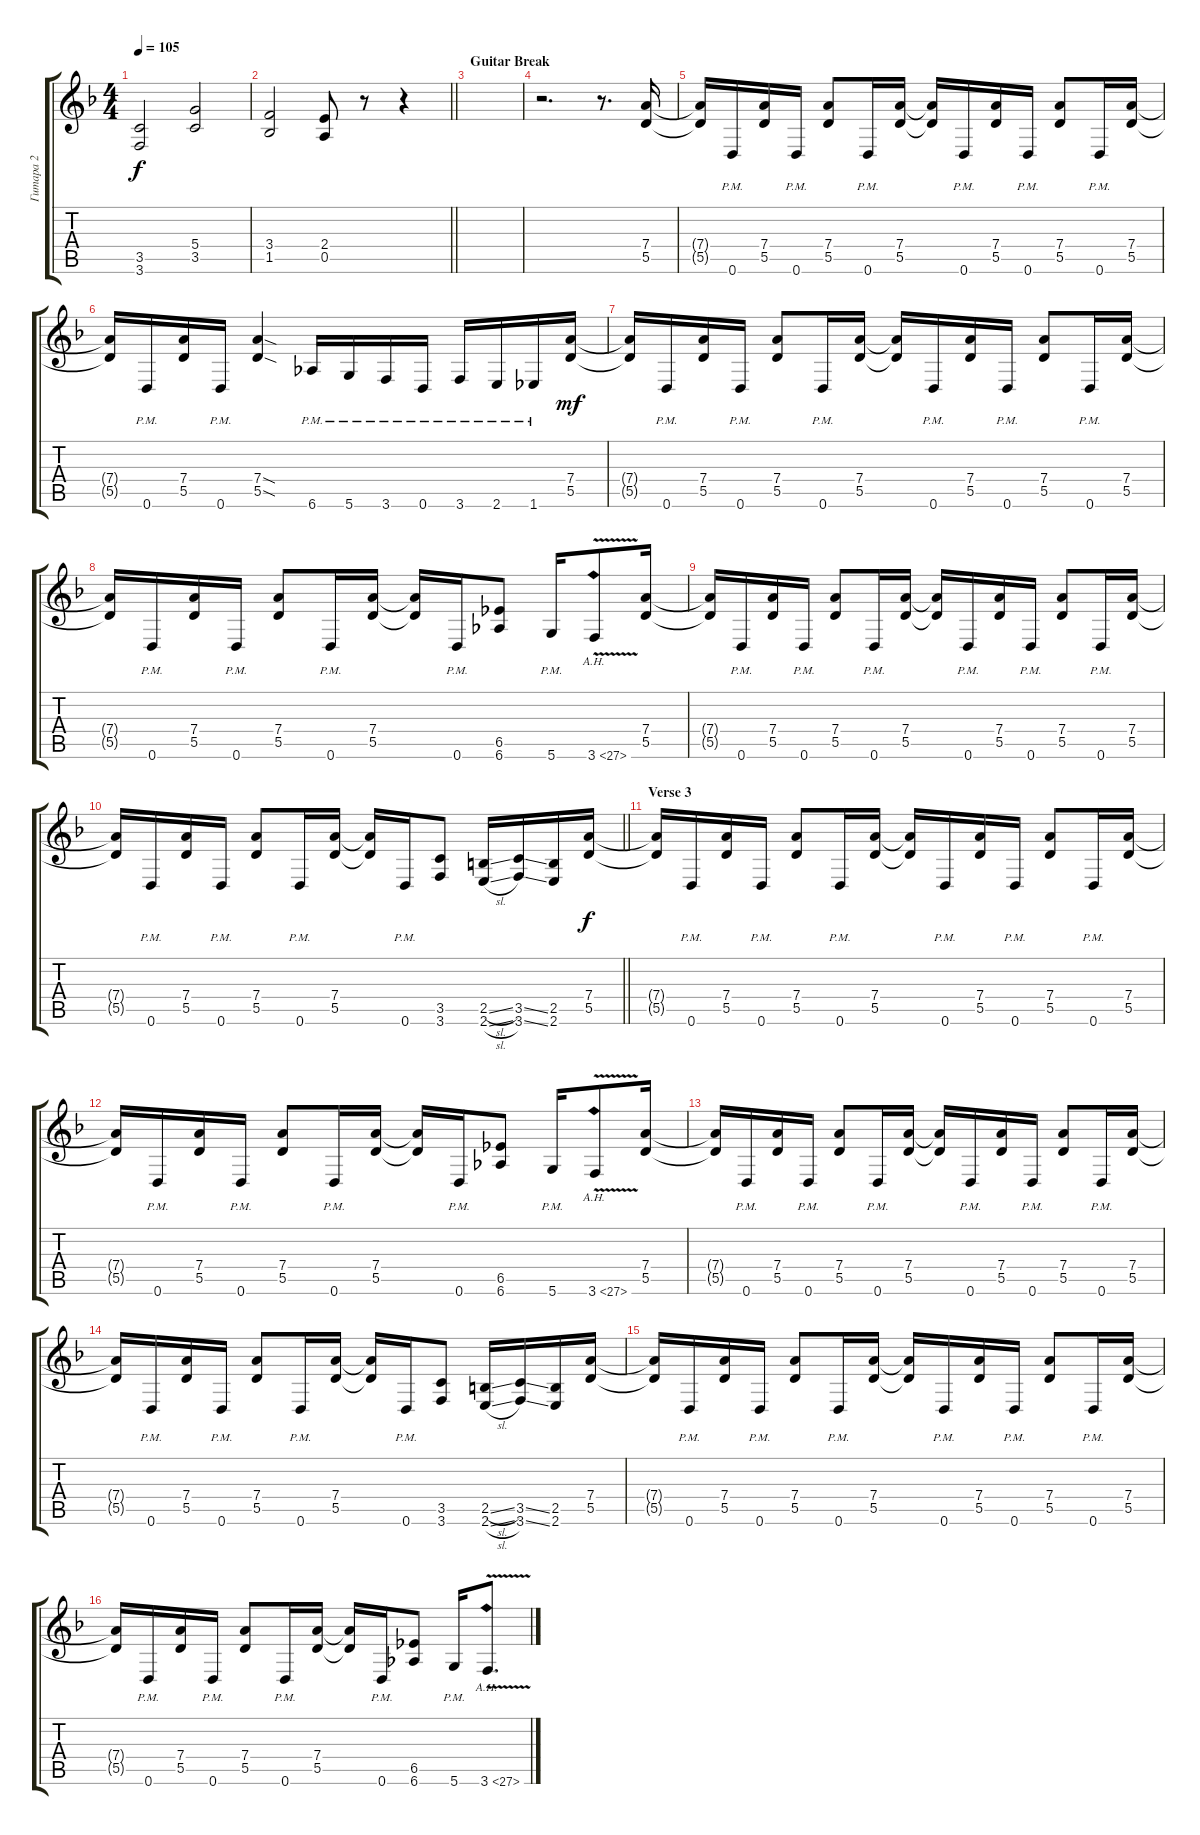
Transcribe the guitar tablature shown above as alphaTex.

\track ("Гитара 2" "Гитара 2") {instrument distortionguitar}
\staff {score tabs}
\tuning (E4 B3 G3 D3 A2 D2) {hide}
\ts (4 4)
\tempo 105
\clef g2
\ks dminor
(3.5 3.6).2{dy f} (5.4 3.5).2 |
\barLineRight lightlight
(3.4 1.5).2 (2.4 0.5).8 r.8 r.4 |
\section ("" "Guitar Break")
|
r.2{d} r.8{d} (7.4 5.5).16 |
(7.4{t} 5.5{t}).16 0.6{pm}.16 (7.4 5.5).16 0.6{pm}.16 (7.4 5.5).8 0.6{pm}.16 (7.4 5.5).16 (7.4{t} 5.5{t}).16 0.6{pm}.16 (7.4 5.5).16 0.6{pm}.16 (7.4 5.5).8 0.6{pm}.16 (7.4 5.5).16 |
(7.4{t} 5.5{t}).16 0.6{pm}.16 (7.4 5.5).16 0.6{pm}.16 (7.4{sod} 5.5{sod}).4 6.6{pm}.16 5.6{pm}.16 3.6{pm}.16 0.6{pm}.16 3.6{pm}.16 2.6{pm}.16 1.6{pm}.16 (7.4 5.5).16{dy mf} |
(7.4{t} 5.5{t}).16 0.6{pm}.16 (7.4 5.5).16 0.6{pm}.16 (7.4 5.5).8 0.6{pm}.16 (7.4 5.5).16 (7.4{t} 5.5{t}).16 0.6{pm}.16 (7.4 5.5).16 0.6{pm}.16 (7.4 5.5).8 0.6{pm}.16 (7.4 5.5).16 |
(7.4{t} 5.5{t}).16 0.6{pm}.16 (7.4 5.5).16 0.6{pm}.16 (7.4 5.5).8 0.6{pm}.16 (7.4 5.5).16 (7.4{t} 5.5{t}).16 0.6{pm}.16 (6.5 6.6).8 5.6{pm}.16 3.6{ah 24 v}.8 (7.4 5.5).16 |
(7.4{t} 5.5{t}).16 0.6{pm}.16 (7.4 5.5).16 0.6{pm}.16 (7.4 5.5).8 0.6{pm}.16 (7.4 5.5).16 (7.4{t} 5.5{t}).16 0.6{pm}.16 (7.4 5.5).16 0.6{pm}.16 (7.4 5.5).8 0.6{pm}.16 (7.4 5.5).16 |
\barLineRight lightlight
(7.4{t} 5.5{t}).16 0.6{pm}.16 (7.4 5.5).16 0.6{pm}.16 (7.4 5.5).8 0.6{pm}.16 (7.4 5.5).16 (7.4{t} 5.5{t}).16 0.6{pm}.16 (3.5 3.6).8 (2.5{sl} 2.6{sl}).16 (3.5{ss} 3.6{ss}).16 (2.5 2.6).16 (7.4 5.5).16{dy f} |
\section ("" "Verse 3")
(7.4{t} 5.5{t}).16 0.6{pm}.16 (7.4 5.5).16 0.6{pm}.16 (7.4 5.5).8 0.6{pm}.16 (7.4 5.5).16 (7.4{t} 5.5{t}).16 0.6{pm}.16 (7.4 5.5).16 0.6{pm}.16 (7.4 5.5).8 0.6{pm}.16 (7.4 5.5).16 |
(7.4{t} 5.5{t}).16 0.6{pm}.16 (7.4 5.5).16 0.6{pm}.16 (7.4 5.5).8 0.6{pm}.16 (7.4 5.5).16 (7.4{t} 5.5{t}).16 0.6{pm}.16 (6.5 6.6).8 5.6{pm}.16 3.6{ah 24 v}.8 (7.4 5.5).16 |
(7.4{t} 5.5{t}).16 0.6{pm}.16 (7.4 5.5).16 0.6{pm}.16 (7.4 5.5).8 0.6{pm}.16 (7.4 5.5).16 (7.4{t} 5.5{t}).16 0.6{pm}.16 (7.4 5.5).16 0.6{pm}.16 (7.4 5.5).8 0.6{pm}.16 (7.4 5.5).16 |
(7.4{t} 5.5{t}).16 0.6{pm}.16 (7.4 5.5).16 0.6{pm}.16 (7.4 5.5).8 0.6{pm}.16 (7.4 5.5).16 (7.4{t} 5.5{t}).16 0.6{pm}.16 (3.5 3.6).8 (2.5{sl} 2.6{sl}).16 (3.5{ss} 3.6{ss}).16 (2.5 2.6).16 (7.4 5.5).16 |
(7.4{t} 5.5{t}).16 0.6{pm}.16 (7.4 5.5).16 0.6{pm}.16 (7.4 5.5).8 0.6{pm}.16 (7.4 5.5).16 (7.4{t} 5.5{t}).16 0.6{pm}.16 (7.4 5.5).16 0.6{pm}.16 (7.4 5.5).8 0.6{pm}.16 (7.4 5.5).16 |
(7.4{t} 5.5{t}).16 0.6{pm}.16 (7.4 5.5).16 0.6{pm}.16 (7.4 5.5).8 0.6{pm}.16 (7.4 5.5).16 (7.4{t} 5.5{t}).16 0.6{pm}.16 (6.5 6.6).8 5.6{pm}.16 3.6{ah 24 v}.8{d}
